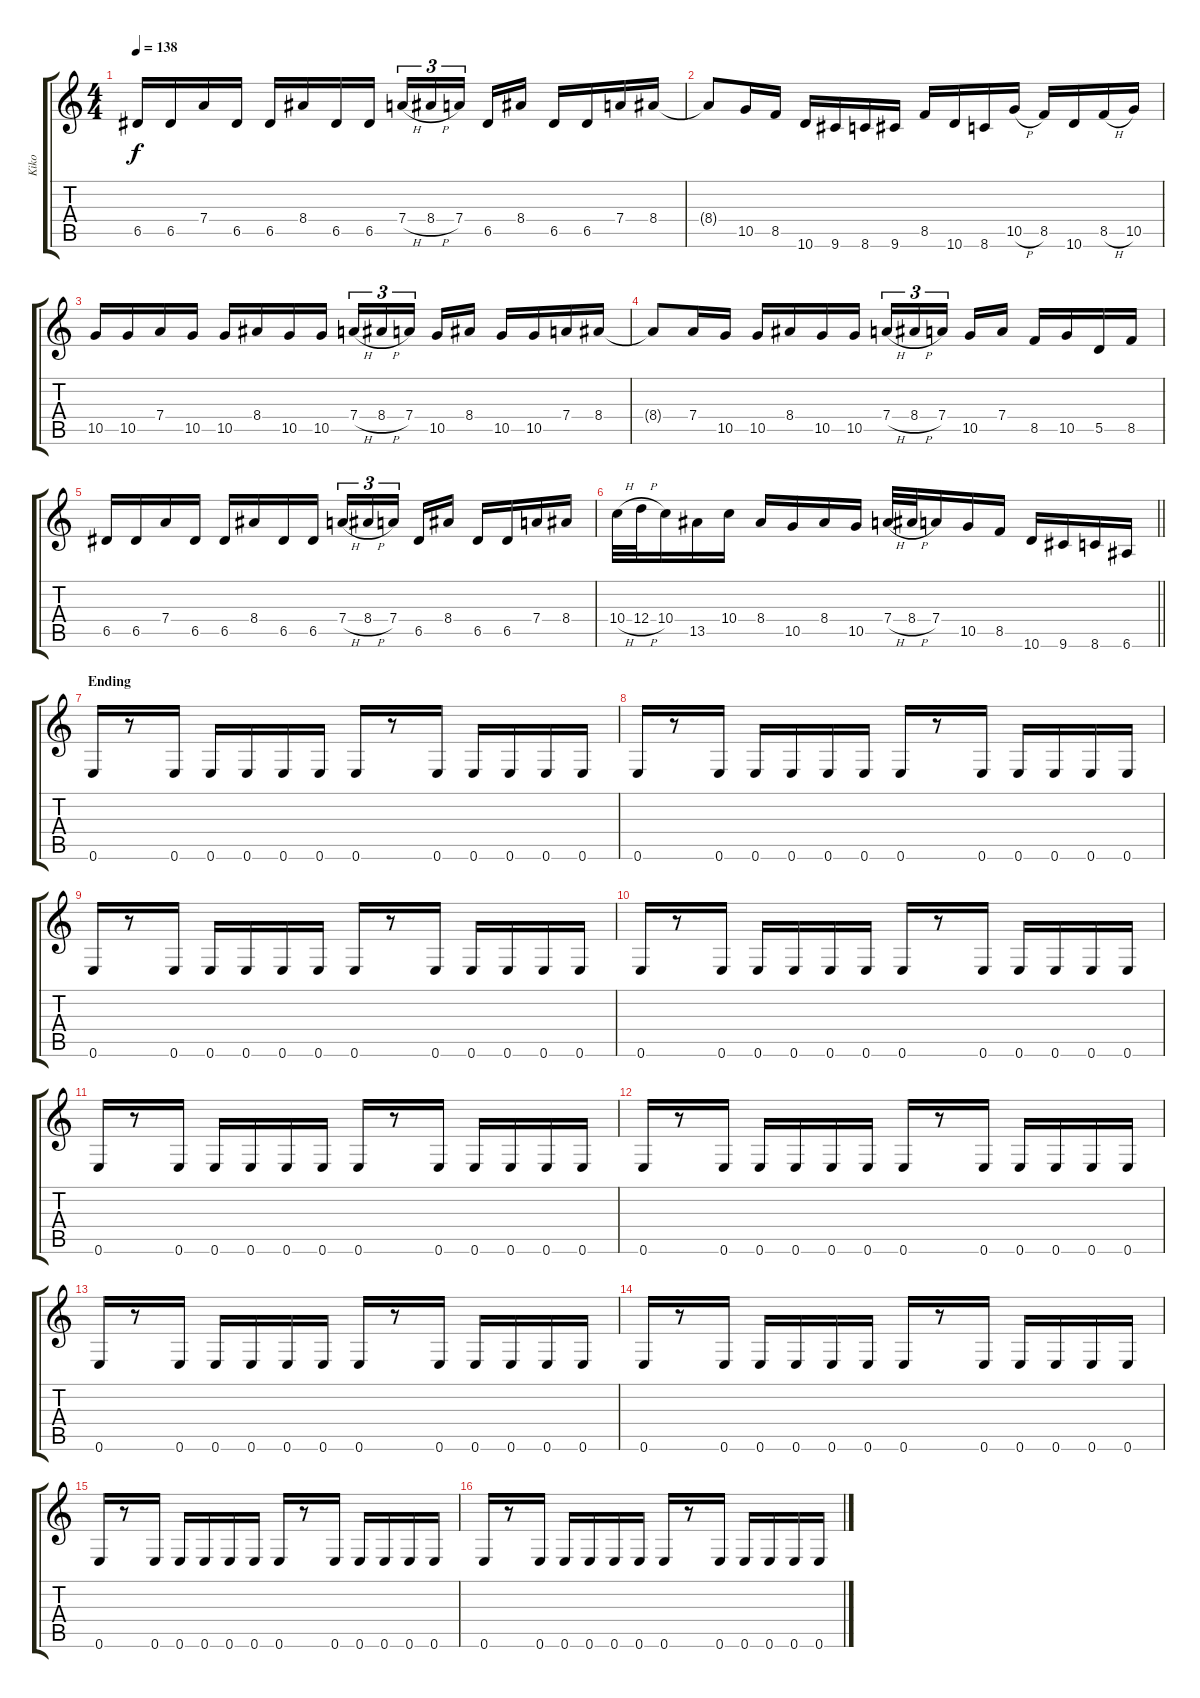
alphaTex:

\track ("Kiko" "Kiko") {instrument distortionguitar}
\staff {score tabs}
\tuning (E4 B3 G3 D3 A2 E2) {hide}
\ts (4 4)
\tempo 138
\clef g2
\ks c
6.5.16{dy f} 6.5.16 7.4.16 6.5.16 6.5.16 8.4.16 6.5.16 6.5.16 7.4{h}.16{tu (3 2)} 8.4{h}.16{tu (3 2)} 7.4.16{tu (3 2) beam splitsecondary} 6.5.16 8.4.16 6.5.16 6.5.16 7.4.16 8.4.16 |
8.4{t}.8 10.5.16 8.5.16 10.6.16 9.6.16 8.6.16 9.6.16 8.5.16 10.6.16 8.6.16 10.5{h}.16 8.5.16 10.6.16 8.5{h}.16 10.5.16 |
10.5.16 10.5.16 7.4.16 10.5.16 10.5.16 8.4.16 10.5.16 10.5.16 7.4{h}.16{tu (3 2)} 8.4{h}.16{tu (3 2)} 7.4.16{tu (3 2) beam splitsecondary} 10.5.16 8.4.16 10.5.16 10.5.16 7.4.16 8.4.16 |
8.4{t}.8 7.4.16 10.5.16 10.5.16 8.4.16 10.5.16 10.5.16 7.4{h}.16{tu (3 2)} 8.4{h}.16{tu (3 2)} 7.4.16{tu (3 2) beam splitsecondary} 10.5.16 7.4.16 8.5.16 10.5.16 5.5.16 8.5.16 |
6.5.16 6.5.16 7.4.16 6.5.16 6.5.16 8.4.16 6.5.16 6.5.16 7.4{h}.16{tu (3 2)} 8.4{h}.16{tu (3 2)} 7.4.16{tu (3 2) beam splitsecondary} 6.5.16 8.4.16 6.5.16 6.5.16 7.4.16 8.4.16 |
\barLineRight lightlight
10.4{h}.32 12.4{h}.32 10.4.16 13.5.16 10.4.16 8.4.16 10.5.16 8.4.16 10.5.16 7.4{h}.32 8.4{h}.32 7.4.16 10.5.16 8.5.16 10.6.16 9.6.16 8.6.16 6.6.16 |
\section ("" "Ending")
0.6.16 r.8 0.6.16 0.6.16 0.6.16 0.6.16 0.6.16 0.6.16 r.8 0.6.16 0.6.16 0.6.16 0.6.16 0.6.16 |
0.6.16 r.8 0.6.16 0.6.16 0.6.16 0.6.16 0.6.16 0.6.16 r.8 0.6.16 0.6.16 0.6.16 0.6.16 0.6.16 |
0.6.16 r.8 0.6.16 0.6.16 0.6.16 0.6.16 0.6.16 0.6.16 r.8 0.6.16 0.6.16 0.6.16 0.6.16 0.6.16 |
0.6.16 r.8 0.6.16 0.6.16 0.6.16 0.6.16 0.6.16 0.6.16 r.8 0.6.16 0.6.16 0.6.16 0.6.16 0.6.16 |
0.6.16 r.8 0.6.16 0.6.16 0.6.16 0.6.16 0.6.16 0.6.16 r.8 0.6.16 0.6.16 0.6.16 0.6.16 0.6.16 |
0.6.16 r.8 0.6.16 0.6.16 0.6.16 0.6.16 0.6.16 0.6.16 r.8 0.6.16 0.6.16 0.6.16 0.6.16 0.6.16 |
0.6.16 r.8 0.6.16 0.6.16 0.6.16 0.6.16 0.6.16 0.6.16 r.8 0.6.16 0.6.16 0.6.16 0.6.16 0.6.16 |
0.6.16 r.8 0.6.16 0.6.16 0.6.16 0.6.16 0.6.16 0.6.16 r.8 0.6.16 0.6.16 0.6.16 0.6.16 0.6.16 |
0.6.16 r.8 0.6.16 0.6.16 0.6.16 0.6.16 0.6.16 0.6.16 r.8 0.6.16 0.6.16 0.6.16 0.6.16 0.6.16 |
0.6.16 r.8 0.6.16 0.6.16 0.6.16 0.6.16 0.6.16 0.6.16 r.8 0.6.16 0.6.16 0.6.16 0.6.16 0.6.16
